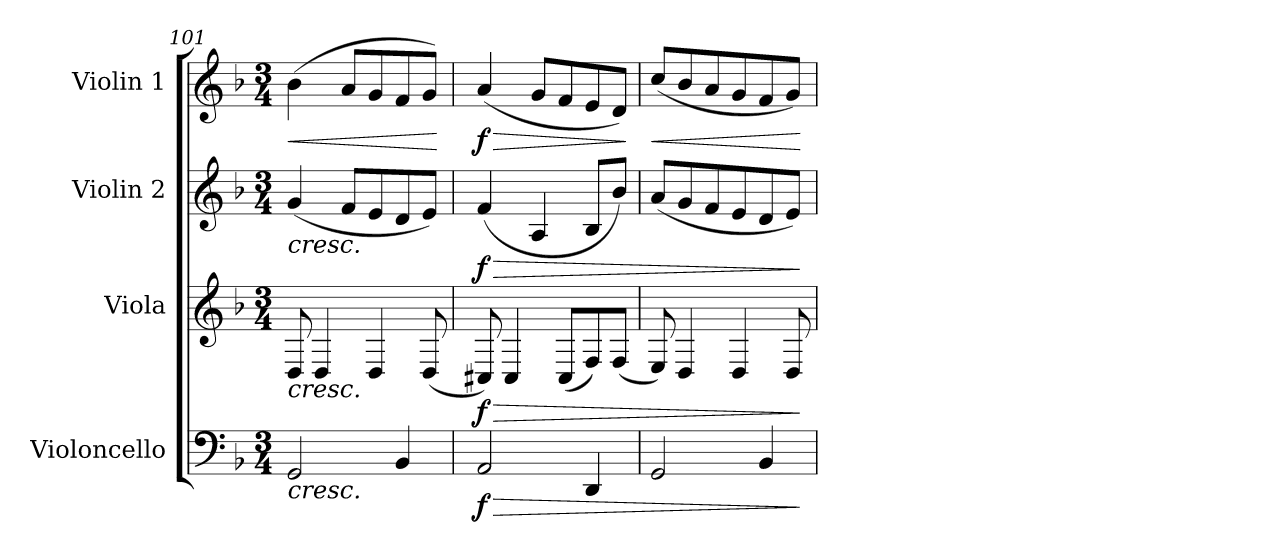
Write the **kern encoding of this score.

**kern	**dynam	**kern	**dynam	**kern	**dynam	**kern	**dynam
*part4	*part4	*part3	*part3	*part2	*part2	*part1	*part1
*staff4	*staff4	*staff3	*staff3	*staff2	*staff2	*staff1	*staff1
*I"Violoncello	*	*I"Viola	*	*I"Violin 2	*	*I"Violin 1	*
*I'Vc	*	*I'Vla	*	*I'Vln	*	*I'Vln	*
!!LO:PB:g=z
*clefF4	*	*clefG2	*	*clefG2	*	*clefG2	*
*k[b-]	*	*k[b-]	*	*k[b-]	*	*k[b-]	*
*M3/4	*	*M3/4	*	*M3/4	*	*M3/4	*
=101	=101	=101	=101	=101	=101	=101	=101
!	!LO:HP:b	!	!LO:HP:b	!	!LO:HP:b	!	!LO:HP:b
2GG/	<	8D/	<	(4g/	<	(4b-\	<
.	.	4D/	.	.	.	.	.
.	.	.	.	8f/L	.	8a/L	.
.	.	4D/	.	8e/	.	8g/	.
4BB-/	.	.	.	8d/	.	8f/	.
.	.	(8D/	.	8e/J)	.	8g/J)	.
.	.	.	.	.	.	.	[
=102	=102	=102	=102	=102	=102	=102	=102
!	!LO:HP:b	!	!LO:HP:b	!	!LO:HP:b	!	!LO:HP:b
!	!LO:DY:n=1:b	!	!LO:DY:n=1:b	!	!LO:DY:n=1:b	!	!LO:DY:n=1:b
2AA/	> f	8C#X/)	> f	(4f/	> f	(4a/	> f
.	.	4C#/	.	.	.	.	.
.	.	.	.	4A/	.	8g/L	.
.	.	(8C#/L	.	.	.	8f/	.
4DD/	.	8F/)	.	8B-/L	.	8e/	.
.	.	(8F/J	[	8b-/J)	.	8d/J)	.
.	[	.	.	.	[	.	]
=103	=103	=103	=103	=103	=103	=103	=103
!	!	!	!	!	!	!	!LO:HP:b
2GG/	.	8E/)	.	(8a/L	.	(8cc/L	<
.	.	4D/	.	8g/	.	8b-/	.
.	.	.	.	8f/	.	8a/	.
.	.	4D/	.	8e/	.	8g/	.
4BB-/	.	.	.	8d/	.	8f/	.
.	.	8D/	.	8e/J)	.	8g/J)	.
.	]	.	]	.	]	.	[
=	=	=	=	=	=	=	=
*-	*-	*-	*-	*-	*-	*-	*-
